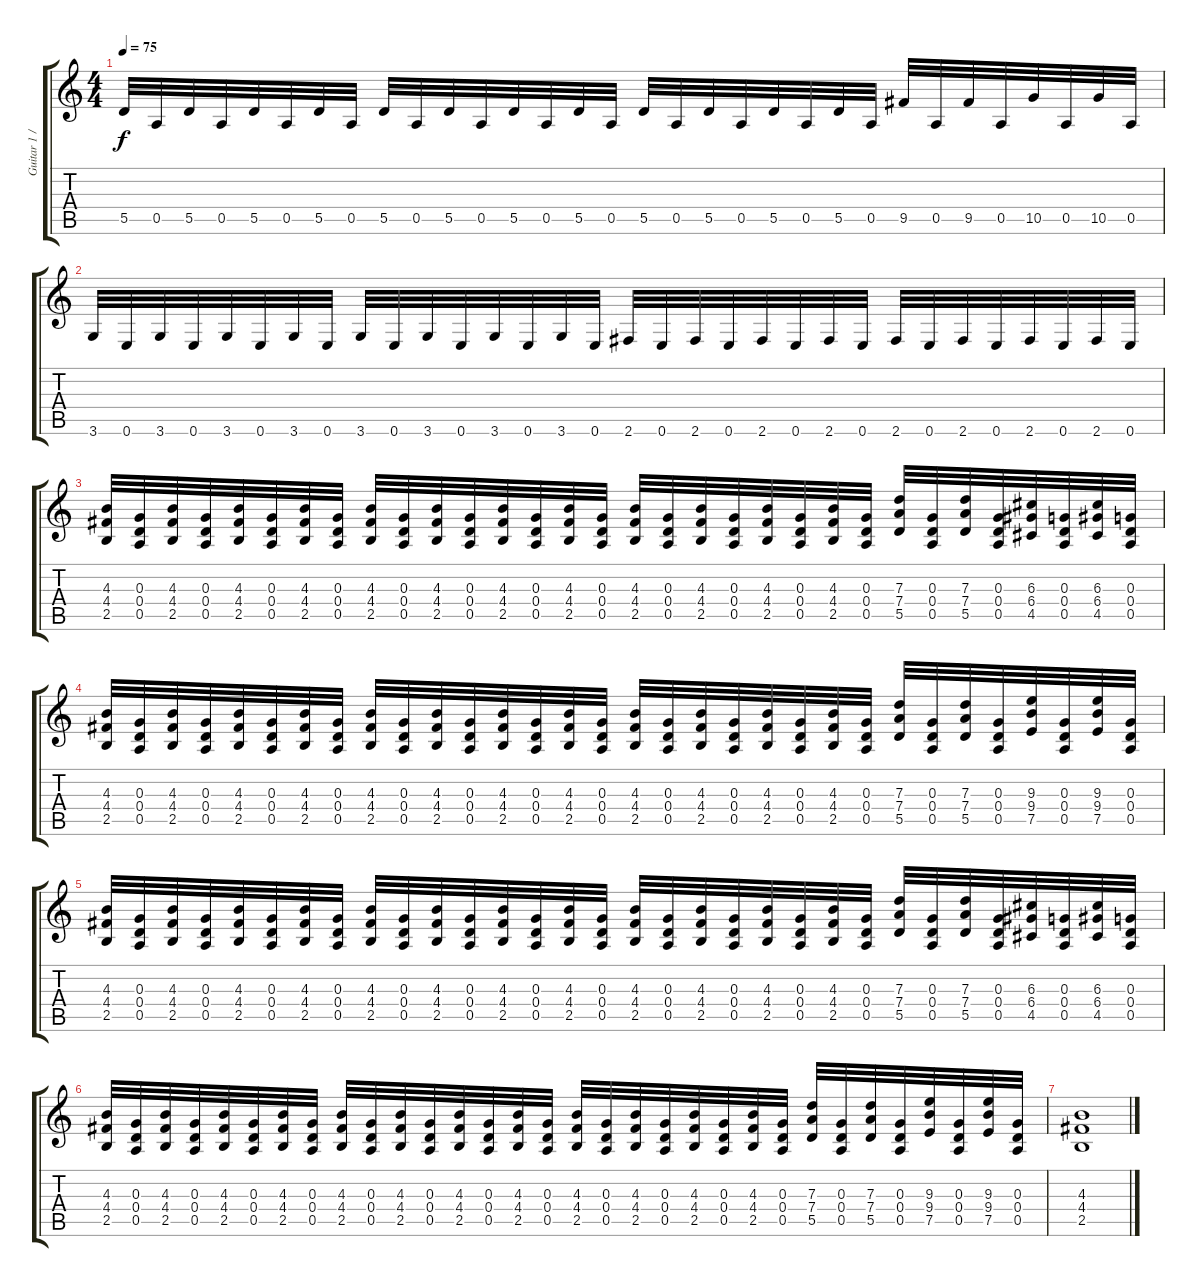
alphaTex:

\track ("Guitar 1 / Main" "Guitar 1 /") {instrument acousticguitarsteel}
\staff {score tabs}
\tuning (E4 B3 G3 D3 A2 E2) {hide}
\ts (4 4)
\tempo 75
\clef g2
\ks c
5.5.32{dy f} 0.5.32 5.5.32 0.5.32 5.5.32 0.5.32 5.5.32 0.5.32 5.5.32 0.5.32 5.5.32 0.5.32 5.5.32 0.5.32 5.5.32 0.5.32 5.5.32 0.5.32 5.5.32 0.5.32 5.5.32 0.5.32 5.5.32 0.5.32 9.5.32 0.5.32 9.5.32 0.5.32 10.5.32 0.5.32 10.5.32 0.5.32 |
3.6.32 0.6.32 3.6.32 0.6.32 3.6.32 0.6.32 3.6.32 0.6.32 3.6.32 0.6.32 3.6.32 0.6.32 3.6.32 0.6.32 3.6.32 0.6.32 2.6.32 0.6.32 2.6.32 0.6.32 2.6.32 0.6.32 2.6.32 0.6.32 2.6.32 0.6.32 2.6.32 0.6.32 2.6.32 0.6.32 2.6.32 0.6.32 |
(4.3 4.4 2.5).32 (0.3 0.4 0.5).32 (4.3 4.4 2.5).32 (0.3 0.4 0.5).32 (4.3 4.4 2.5).32 (0.3 0.4 0.5).32 (4.3 4.4 2.5).32 (0.3 0.4 0.5).32 (4.3 4.4 2.5).32 (0.3 0.4 0.5).32 (4.3 4.4 2.5).32 (0.3 0.4 0.5).32 (4.3 4.4 2.5).32 (0.3 0.4 0.5).32 (4.3 4.4 2.5).32 (0.3 0.4 0.5).32 (4.3 4.4 2.5).32 (0.3 0.4 0.5).32 (4.3 4.4 2.5).32 (0.3 0.4 0.5).32 (4.3 4.4 2.5).32 (0.3 0.4 0.5).32 (4.3 4.4 2.5).32 (0.3 0.4 0.5).32 (7.3 7.4 5.5).32 (0.3 0.4 0.5).32 (7.3 7.4 5.5).32 (0.3 0.4 0.5).32 (6.3 6.4 4.5).32 (0.3 0.4 0.5).32 (6.3 6.4 4.5).32 (0.3 0.4 0.5).32 |
(4.3 4.4 2.5).32 (0.3 0.4 0.5).32 (4.3 4.4 2.5).32 (0.3 0.4 0.5).32 (4.3 4.4 2.5).32 (0.3 0.4 0.5).32 (4.3 4.4 2.5).32 (0.3 0.4 0.5).32 (4.3 4.4 2.5).32 (0.3 0.4 0.5).32 (4.3 4.4 2.5).32 (0.3 0.4 0.5).32 (4.3 4.4 2.5).32 (0.3 0.4 0.5).32 (4.3 4.4 2.5).32 (0.3 0.4 0.5).32 (4.3 4.4 2.5).32 (0.3 0.4 0.5).32 (4.3 4.4 2.5).32 (0.3 0.4 0.5).32 (4.3 4.4 2.5).32 (0.3 0.4 0.5).32 (4.3 4.4 2.5).32 (0.3 0.4 0.5).32 (7.3 7.4 5.5).32 (0.3 0.4 0.5).32 (7.3 7.4 5.5).32 (0.3 0.4 0.5).32 (9.3 9.4 7.5).32 (0.3 0.4 0.5).32 (9.3 9.4 7.5).32 (0.3 0.4 0.5).32 |
(4.3 4.4 2.5).32 (0.3 0.4 0.5).32 (4.3 4.4 2.5).32 (0.3 0.4 0.5).32 (4.3 4.4 2.5).32 (0.3 0.4 0.5).32 (4.3 4.4 2.5).32 (0.3 0.4 0.5).32 (4.3 4.4 2.5).32 (0.3 0.4 0.5).32 (4.3 4.4 2.5).32 (0.3 0.4 0.5).32 (4.3 4.4 2.5).32 (0.3 0.4 0.5).32 (4.3 4.4 2.5).32 (0.3 0.4 0.5).32 (4.3 4.4 2.5).32 (0.3 0.4 0.5).32 (4.3 4.4 2.5).32 (0.3 0.4 0.5).32 (4.3 4.4 2.5).32 (0.3 0.4 0.5).32 (4.3 4.4 2.5).32 (0.3 0.4 0.5).32 (7.3 7.4 5.5).32 (0.3 0.4 0.5).32 (7.3 7.4 5.5).32 (0.3 0.4 0.5).32 (6.3 6.4 4.5).32 (0.3 0.4 0.5).32 (6.3 6.4 4.5).32 (0.3 0.4 0.5).32 |
(4.3 4.4 2.5).32 (0.3 0.4 0.5).32 (4.3 4.4 2.5).32 (0.3 0.4 0.5).32 (4.3 4.4 2.5).32 (0.3 0.4 0.5).32 (4.3 4.4 2.5).32 (0.3 0.4 0.5).32 (4.3 4.4 2.5).32 (0.3 0.4 0.5).32 (4.3 4.4 2.5).32 (0.3 0.4 0.5).32 (4.3 4.4 2.5).32 (0.3 0.4 0.5).32 (4.3 4.4 2.5).32 (0.3 0.4 0.5).32 (4.3 4.4 2.5).32 (0.3 0.4 0.5).32 (4.3 4.4 2.5).32 (0.3 0.4 0.5).32 (4.3 4.4 2.5).32 (0.3 0.4 0.5).32 (4.3 4.4 2.5).32 (0.3 0.4 0.5).32 (7.3 7.4 5.5).32 (0.3 0.4 0.5).32 (7.3 7.4 5.5).32 (0.3 0.4 0.5).32 (9.3 9.4 7.5).32 (0.3 0.4 0.5).32 (9.3 9.4 7.5).32 (0.3 0.4 0.5).32 |
(4.3 4.4 2.5).1
